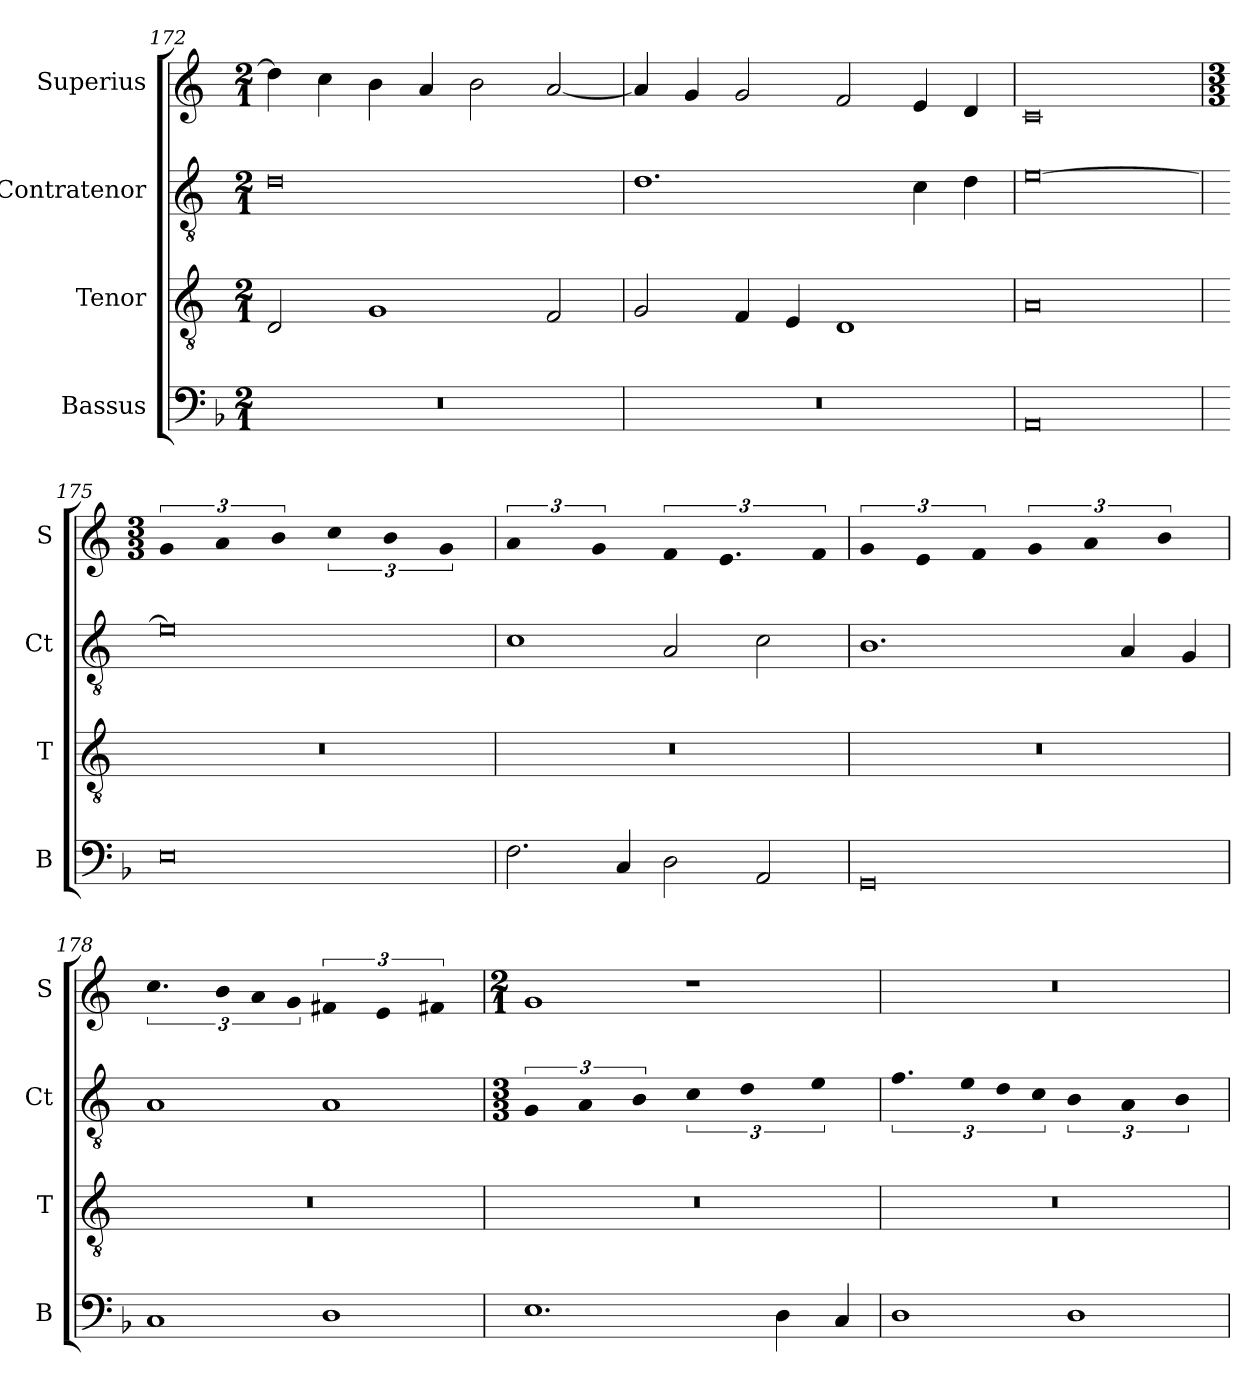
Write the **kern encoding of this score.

**kern	**kern	**kern	**kern
*part4	*part3	*part2	*part1
*staff4	*staff3	*staff2	*staff1
*I"Bassus	*I"Tenor	*I"Contratenor	*I"Superius
*I'B	*I'T	*I'Ct	*I'S
*clefF4	*clefGv2	*clefGv2	*clefG2
*k[b-]	*k[]	*k[]	*k[]
*M2/1	*M2/1	*M2/1	*M2/1
=172	=172	=172	=172
0r	2D	0d	4dd]
.	.	.	4cc
.	1G	.	4b
.	.	.	4a
.	.	.	2b
.	2F	.	[2a
=173	=173	=173	=173
0r	2G	1.d	4a]
.	.	.	4g
.	4F	.	2g
.	4E	.	.
.	1D	.	2f
.	.	4c	4e
.	.	4d	4d
=174	=174	=174	=174
0AA	0A	[0e	0c
=175	=175	=175	=175
*	*	*	*M3/3
!	!	!	!LO:N:vis=2
0E	0r	0e]	3g
!	!	!	!LO:N:vis=2
.	.	.	3a
!	!	!	!LO:N:vis=2
.	.	.	3b
!	!	!	!LO:N:vis=2
.	.	.	3cc
!	!	!	!LO:N:vis=2
.	.	.	3b
!	!	!	!LO:N:vis=2
.	.	.	3g
=176	=176	=176	=176
!	!	!	!LO:N:vis=1
2.F	0r	1c	3%2a
!	!	!	!LO:N:vis=2
.	.	.	3g
4C	.	.	.
!	!	!	!LO:N:vis=2
2D	.	2A	3f
!	!	!	!LO:N:vis=2.
.	.	.	3.e
2AA	.	2c	.
!	!	!	!LO:N:vis=4
.	.	.	6f
=177	=177	=177	=177
!	!	!	!LO:N:vis=2
0GG	0r	1.B	3g
!	!	!	!LO:N:vis=2
.	.	.	3e
!	!	!	!LO:N:vis=2
.	.	.	3f
!	!	!	!LO:N:vis=2
.	.	.	3g
!	!	!	!LO:N:vis=2
.	.	.	3a
.	.	4A	.
!	!	!	!LO:N:vis=2
.	.	.	3b
.	.	4G	.
=178	=178	=178	=178
!	!	!	!LO:N:vis=2.
1C	0r	1A	3.cc
!	!	!	!LO:N:vis=4
.	.	.	6b
!	!	!	!LO:N:vis=4
.	.	.	6a
!	!	!	!LO:N:vis=4
.	.	.	6g
!	!	!	!LO:N:vis=2
1D	.	1A	3f#X
!	!	!	!LO:N:vis=2
.	.	.	3e
!	!	!	!LO:N:vis=2
.	.	.	3f#X
=179	=179	=179	=179
*	*	*M3/3	*M2/1
!	!	!LO:N:vis=2	!
1.E	0r	3G	1g
!	!	!LO:N:vis=2	!
.	.	3A	.
!	!	!LO:N:vis=2	!
.	.	3B	.
!	!	!LO:N:vis=2	!
.	.	3c	1r
!	!	!LO:N:vis=2	!
.	.	3d	.
4D	.	.	.
!	!	!LO:N:vis=2	!
.	.	3e	.
4C	.	.	.
=180	=180	=180	=180
!	!	!LO:N:vis=2.	!
1D	0r	3.f	0r
!	!	!LO:N:vis=4	!
.	.	6e	.
!	!	!LO:N:vis=4	!
.	.	6d	.
!	!	!LO:N:vis=4	!
.	.	6c	.
!	!	!LO:N:vis=2	!
1D	.	3B	.
!	!	!LO:N:vis=2	!
.	.	3A	.
!	!	!LO:N:vis=2	!
.	.	3B	.
=	=	=	=
*-	*-	*-	*-
